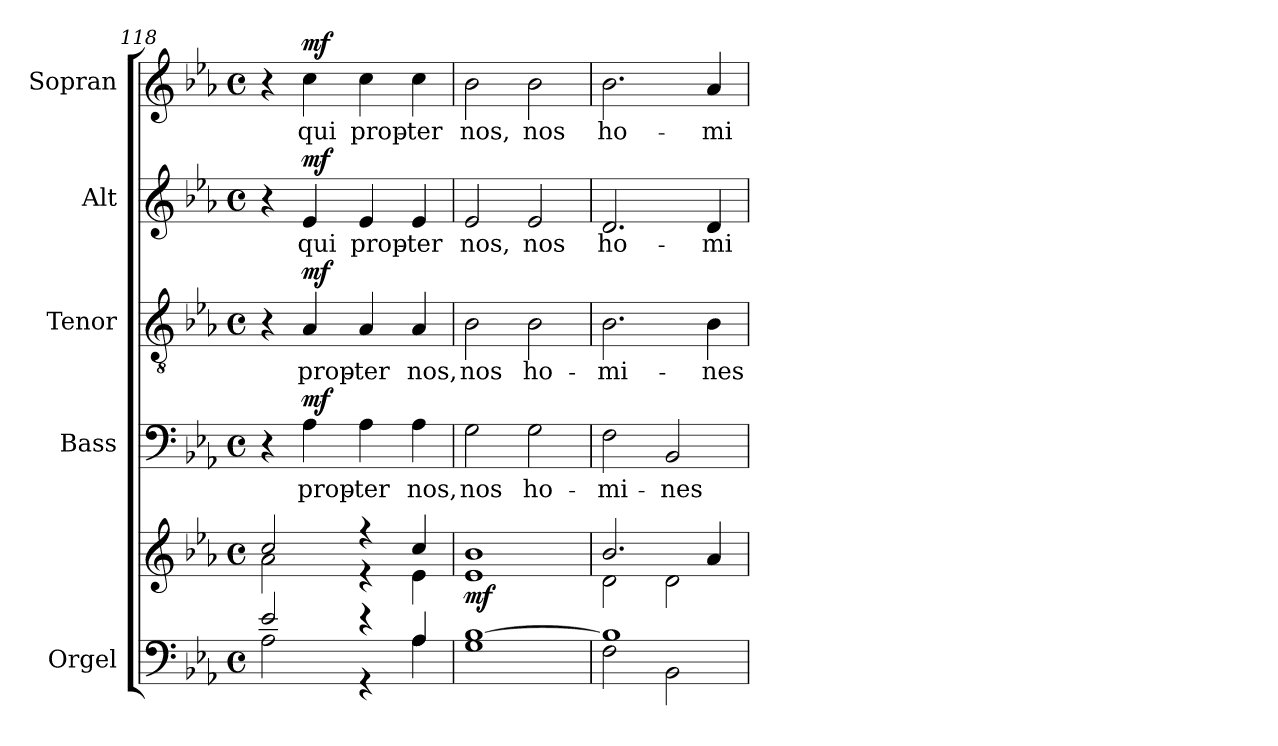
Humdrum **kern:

**kern	**kern	**dynam	**kern	**text	**dynam	**kern	**text	**dynam	**kern	**text	**dynam	**kern	**text	**dynam
*part5	*part5	*part5	*part4	*part4	*part4	*part3	*part3	*part3	*part2	*part2	*part2	*part1	*part1	*part1
*staff6	*staff5	*staff5/6	*staff4	*staff4	*staff4	*staff3	*staff3	*staff3	*staff2	*staff2	*staff2	*staff1	*staff1	*staff1
*I"Orgel	*	*	*I"Bass	*	*	*I"Tenor	*	*	*I"Alt	*	*	*I"Sopran	*	*
*I'Org.	*	*	*I'B.	*	*	*I'T.	*	*	*I'A.	*	*	*I'S.	*	*
*clefF4	*clefG2	*	*clefF4	*	*	*clefGv2	*	*	*clefG2	*	*	*clefG2	*	*
*k[b-e-a-]	*k[b-e-a-]	*	*k[b-e-a-]	*	*	*k[b-e-a-]	*	*	*k[b-e-a-]	*	*	*k[b-e-a-]	*	*
*E-:	*E-:	*	*E-:	*	*	*E-:	*	*	*E-:	*	*	*E-:	*	*
*M4/4	*M4/4	*	*M4/4	*	*	*M4/4	*	*	*M4/4	*	*	*M4/4	*	*
*met(c)	*met(c)	*	*met(c)	*	*	*met(c)	*	*	*met(c)	*	*	*met(c)	*	*
=118	=118	=118	=118	=118	=118	=118	=118	=118	=118	=118	=118	=118	=118	=118
*^	*^	*	*	*	*	*	*	*	*	*	*	*	*	*
2e-/	2A-\	2cc/	2a-\	.	4r	.	.	4r	.	.	4r	.	.	4r	.	.
!	!	!	!	!	!	!LO:LY:b	!LO:DY:a	!	!LO:LY:b	!LO:DY:a	!	!LO:LY:b	!LO:DY:a	!	!LO:LY:b	!LO:DY:a
.	.	.	.	.	4A-\	prop-	mf	4A-/	prop-	mf	4e-/	qui	mf	4cc\	qui	mf
!	!	!	!	!	!	!LO:LY:b	!	!	!LO:LY:b	!	!	!LO:LY:b	!	!	!LO:LY:b	!
4r	4r	4r	4r	.	4A-\	-ter	.	4A-/	-ter	.	4e-/	prop-	.	4cc\	prop-	.
!	!	!	!	!	!	!LO:LY:b	!	!	!LO:LY:b	!	!	!LO:LY:b	!	!	!LO:LY:b	!
4A-/	4A-\	4cc/	4e-\	.	4A-\	nos,	.	4A-/	nos,	.	4e-/	-ter	.	4cc\	-ter	.
=119	=119	=119	=119	=119	=119	=119	=119	=119	=119	=119	=119	=119	=119	=119	=119	=119
!	!	!	!	!LO:DY:b	!	!LO:LY:b	!	!	!LO:LY:b	!	!	!LO:LY:b	!	!	!LO:LY:b	!
[>1B-	1G	1b-	1e-	mf	2G\	nos	.	2B-\	nos	.	2e-/	nos,	.	2b-\	nos,	.
!	!	!	!	!	!	!LO:LY:b	!	!	!LO:LY:b	!	!	!LO:LY:b	!	!	!LO:LY:b	!
.	.	.	.	.	2G\	ho-	.	2B-\	ho-	.	2e-/	nos	.	2b-\	nos	.
=120	=120	=120	=120	=120	=120	=120	=120	=120	=120	=120	=120	=120	=120	=120	=120	=120
!	!	!	!	!	!	!LO:LY:b	!	!	!LO:LY:b	!	!	!LO:LY:b	!	!	!LO:LY:b	!
1B-]	2F\	2.b-/	2d\	.	2F\	-mi-	.	2.B-\	-mi-	.	2.d/	ho-	.	2.b-\	ho-	.
!	!	!	!	!	!	!LO:LY:b	!	!	!	!	!	!	!	!	!	!
.	2BB-\	.	2d\	.	2BB-/	-nes	.	.	.	.	.	.	.	.	.	.
!	!	!	!	!	!	!	!	!	!LO:LY:b	!	!	!LO:LY:b	!	!	!LO:LY:b	!
.	.	4a-/	.	.	.	.	.	4B-\	-nes	.	4d/	-mi-	.	4a-/	-mi-	.
*v	*v	*	*	*	*	*	*	*	*	*	*	*	*	*	*	*
*	*v	*v	*	*	*	*	*	*	*	*	*	*	*	*	*
=	=	=	=	=	=	=	=	=	=	=	=	=	=	=
*-	*-	*-	*-	*-	*-	*-	*-	*-	*-	*-	*-	*-	*-	*-
